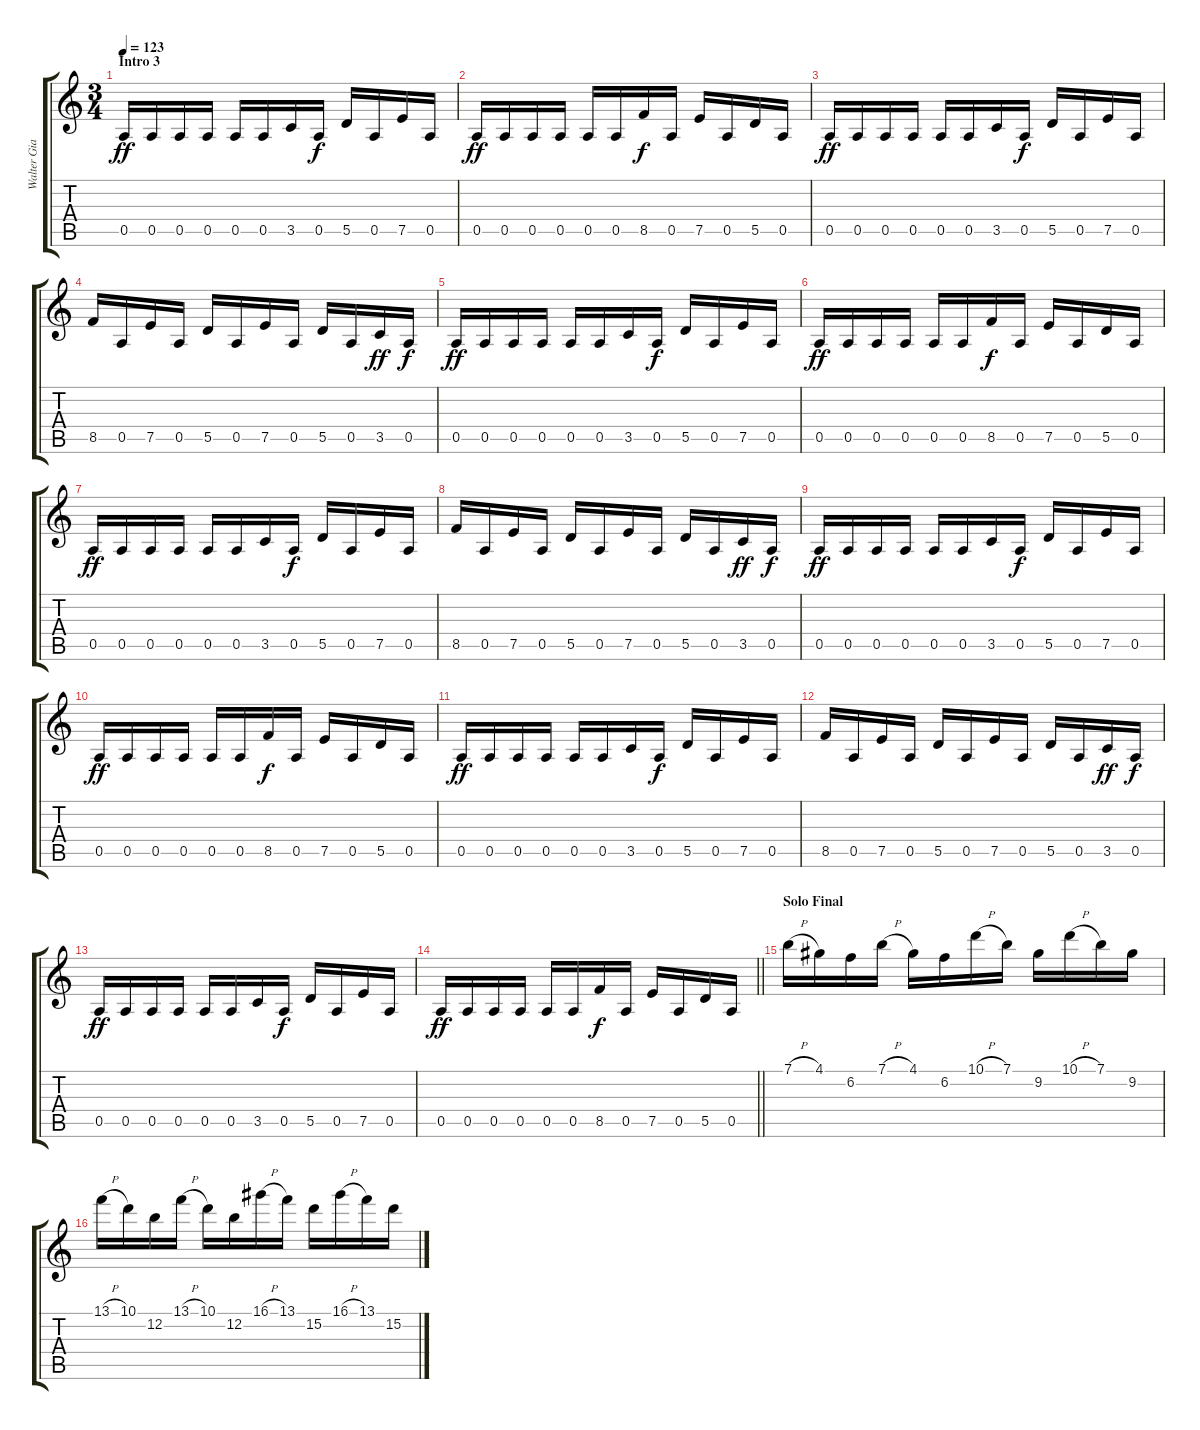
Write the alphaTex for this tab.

\track ("Walter Giardino" "Walter Gia") {instrument distortionguitar}
\staff {score tabs}
\tuning (E4 B3 G3 D3 A2 E2) {hide}
\ts (3 4)
\section ("" "Intro 3")
\tempo 123
\clef g2
\ks c
0.5.16{dy ff} 0.5.16 0.5.16 0.5.16 0.5.16 0.5.16 3.5.16 0.5.16{dy f} 5.5.16 0.5.16 7.5.16 0.5.16 |
0.5.16{dy ff} 0.5.16 0.5.16 0.5.16 0.5.16 0.5.16 8.5.16{dy f} 0.5.16 7.5.16 0.5.16 5.5.16 0.5.16 |
0.5.16{dy ff} 0.5.16 0.5.16 0.5.16 0.5.16 0.5.16 3.5.16 0.5.16{dy f} 5.5.16 0.5.16 7.5.16 0.5.16 |
8.5.16 0.5.16 7.5.16 0.5.16 5.5.16 0.5.16 7.5.16 0.5.16 5.5.16 0.5.16 3.5.16{dy ff} 0.5.16{dy f} |
0.5.16{dy ff} 0.5.16 0.5.16 0.5.16 0.5.16 0.5.16 3.5.16 0.5.16{dy f} 5.5.16 0.5.16 7.5.16 0.5.16 |
0.5.16{dy ff} 0.5.16 0.5.16 0.5.16 0.5.16 0.5.16 8.5.16{dy f} 0.5.16 7.5.16 0.5.16 5.5.16 0.5.16 |
0.5.16{dy ff} 0.5.16 0.5.16 0.5.16 0.5.16 0.5.16 3.5.16 0.5.16{dy f} 5.5.16 0.5.16 7.5.16 0.5.16 |
8.5.16 0.5.16 7.5.16 0.5.16 5.5.16 0.5.16 7.5.16 0.5.16 5.5.16 0.5.16 3.5.16{dy ff} 0.5.16{dy f} |
0.5.16{dy ff} 0.5.16 0.5.16 0.5.16 0.5.16 0.5.16 3.5.16 0.5.16{dy f} 5.5.16 0.5.16 7.5.16 0.5.16 |
0.5.16{dy ff} 0.5.16 0.5.16 0.5.16 0.5.16 0.5.16 8.5.16{dy f} 0.5.16 7.5.16 0.5.16 5.5.16 0.5.16 |
0.5.16{dy ff} 0.5.16 0.5.16 0.5.16 0.5.16 0.5.16 3.5.16 0.5.16{dy f} 5.5.16 0.5.16 7.5.16 0.5.16 |
8.5.16 0.5.16 7.5.16 0.5.16 5.5.16 0.5.16 7.5.16 0.5.16 5.5.16 0.5.16 3.5.16{dy ff} 0.5.16{dy f} |
0.5.16{dy ff} 0.5.16 0.5.16 0.5.16 0.5.16 0.5.16 3.5.16 0.5.16{dy f} 5.5.16 0.5.16 7.5.16 0.5.16 |
\barLineRight lightlight
0.5.16{dy ff} 0.5.16 0.5.16 0.5.16 0.5.16 0.5.16 8.5.16{dy f} 0.5.16 7.5.16 0.5.16 5.5.16 0.5.16 |
\section ("" "Solo Final")
7.1{h}.16 4.1.16 6.2.16 7.1{h}.16 4.1.16 6.2.16 10.1{h}.16 7.1.16 9.2.16 10.1{h}.16 7.1.16 9.2.16 |
13.1{h}.16 10.1.16 12.2.16 13.1{h}.16 10.1.16 12.2.16 16.1{h}.16 13.1.16 15.2.16 16.1{h}.16 13.1.16 15.2.16
